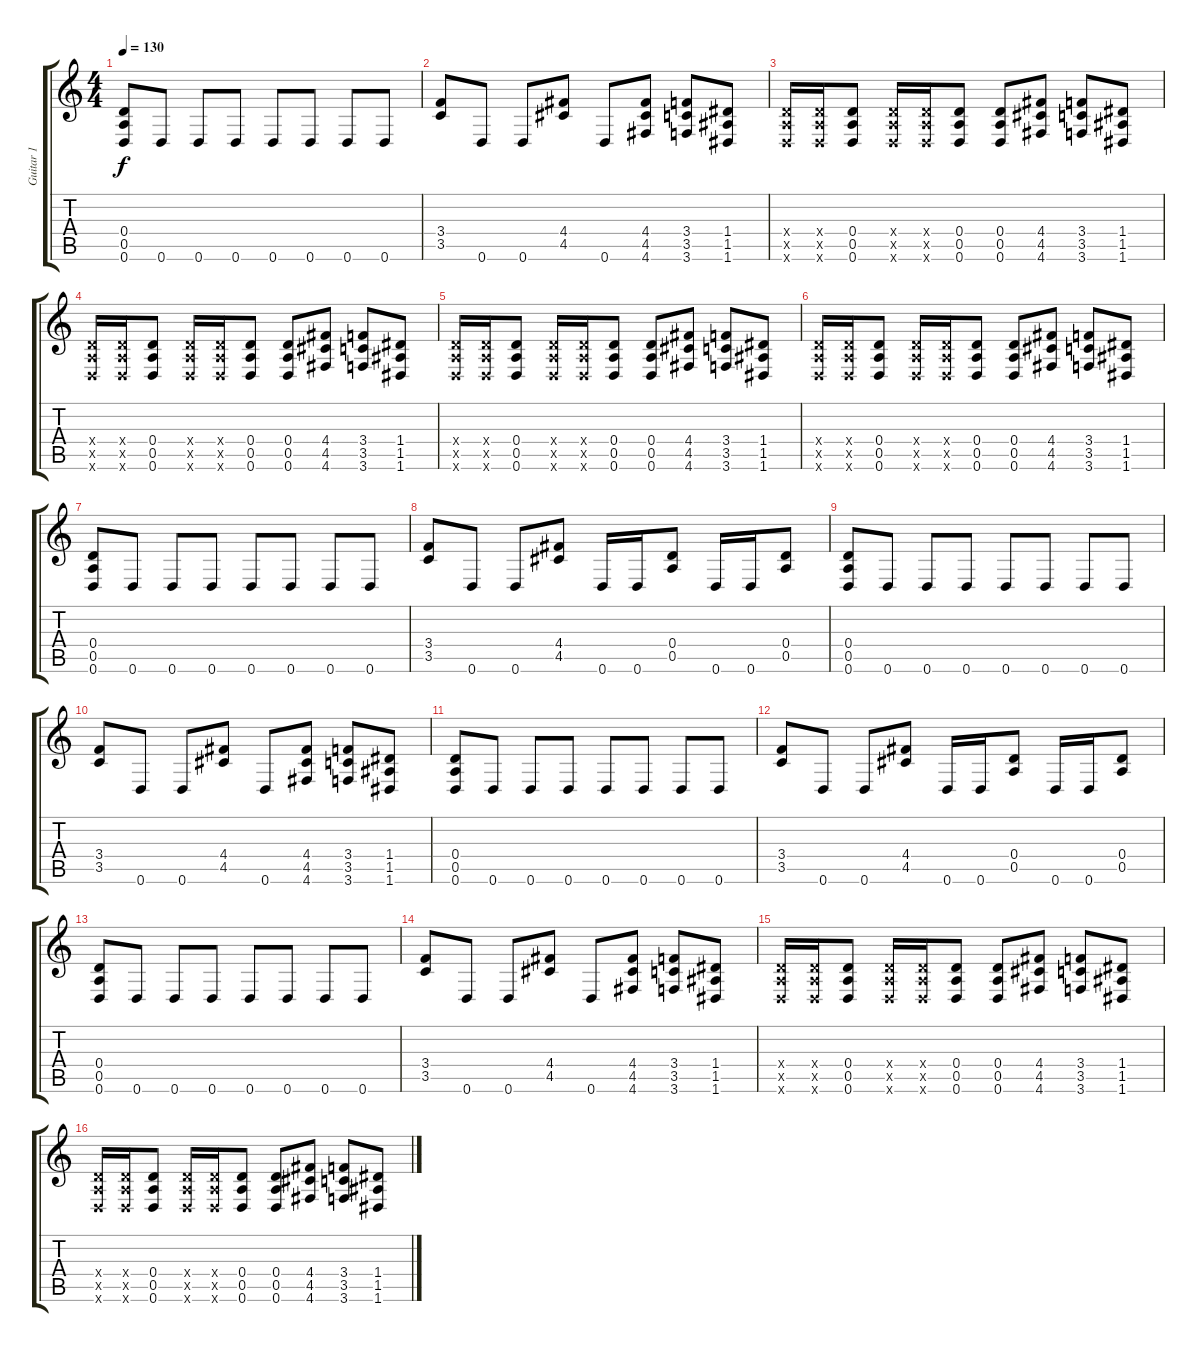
\track ("Guitar 1" "Guitar 1") {instrument distortionguitar}
\staff {score tabs}
\tuning (E4 B3 G3 D3 A2 D2) {hide}
\ts (4 4)
\tempo 130
\clef g2
\ks c
(0.4 0.5 0.6).8{dy f} 0.6.8 0.6.8 0.6.8 0.6.8 0.6.8 0.6.8 0.6.8 |
(3.4 3.5).8 0.6.8 0.6.8 (4.4 4.5).8 0.6.8 (4.4 4.5 4.6).8 (3.4 3.5 3.6).8 (1.4 1.5 1.6).8 |
(0.4{x} 0.5{x} 0.6{x}).16 (0.4{x} 0.5{x} 0.6{x}).16 (0.4 0.5 0.6).8 (0.4{x} 0.5{x} 0.6{x}).16 (0.4{x} 0.5{x} 0.6{x}).16 (0.4 0.5 0.6).8 (0.4 0.5 0.6).8 (4.4 4.5 4.6).8 (3.4 3.5 3.6).8 (1.4 1.5 1.6).8 |
(0.4{x} 0.5{x} 0.6{x}).16 (0.4{x} 0.5{x} 0.6{x}).16 (0.4 0.5 0.6).8 (0.4{x} 0.5{x} 0.6{x}).16 (0.4{x} 0.5{x} 0.6{x}).16 (0.4 0.5 0.6).8 (0.4 0.5 0.6).8 (4.4 4.5 4.6).8 (3.4 3.5 3.6).8 (1.4 1.5 1.6).8 |
(0.4{x} 0.5{x} 0.6{x}).16 (0.4{x} 0.5{x} 0.6{x}).16 (0.4 0.5 0.6).8 (0.4{x} 0.5{x} 0.6{x}).16 (0.4{x} 0.5{x} 0.6{x}).16 (0.4 0.5 0.6).8 (0.4 0.5 0.6).8 (4.4 4.5 4.6).8 (3.4 3.5 3.6).8 (1.4 1.5 1.6).8 |
(0.4{x} 0.5{x} 0.6{x}).16 (0.4{x} 0.5{x} 0.6{x}).16 (0.4 0.5 0.6).8 (0.4{x} 0.5{x} 0.6{x}).16 (0.4{x} 0.5{x} 0.6{x}).16 (0.4 0.5 0.6).8 (0.4 0.5 0.6).8 (4.4 4.5 4.6).8 (3.4 3.5 3.6).8 (1.4 1.5 1.6).8 |
(0.4 0.5 0.6).8{txt " "} 0.6.8 0.6.8 0.6.8 0.6.8 0.6.8 0.6.8 0.6.8 |
(3.4 3.5).8 0.6.8 0.6.8 (4.4 4.5).8 0.6.16 0.6.16 (0.4 0.5).8 0.6.16 0.6.16 (0.4 0.5).8 |
(0.4 0.5 0.6).8 0.6.8 0.6.8 0.6.8 0.6.8 0.6.8 0.6.8 0.6.8 |
(3.4 3.5).8 0.6.8 0.6.8 (4.4 4.5).8 0.6.8 (4.4 4.5 4.6).8 (3.4 3.5 3.6).8 (1.4 1.5 1.6).8 |
(0.4 0.5 0.6).8{txt " "} 0.6.8 0.6.8 0.6.8 0.6.8 0.6.8 0.6.8 0.6.8 |
(3.4 3.5).8 0.6.8 0.6.8 (4.4 4.5).8 0.6.16 0.6.16 (0.4 0.5).8 0.6.16 0.6.16 (0.4 0.5).8 |
(0.4 0.5 0.6).8 0.6.8 0.6.8 0.6.8 0.6.8 0.6.8 0.6.8 0.6.8 |
(3.4 3.5).8 0.6.8 0.6.8 (4.4 4.5).8 0.6.8 (4.4 4.5 4.6).8 (3.4 3.5 3.6).8 (1.4 1.5 1.6).8 |
(0.4{x} 0.5{x} 0.6{x}).16 (0.4{x} 0.5{x} 0.6{x}).16 (0.4 0.5 0.6).8 (0.4{x} 0.5{x} 0.6{x}).16 (0.4{x} 0.5{x} 0.6{x}).16 (0.4 0.5 0.6).8 (0.4 0.5 0.6).8 (4.4 4.5 4.6).8 (3.4 3.5 3.6).8 (1.4 1.5 1.6).8 |
(0.4{x} 0.5{x} 0.6{x}).16 (0.4{x} 0.5{x} 0.6{x}).16 (0.4 0.5 0.6).8 (0.4{x} 0.5{x} 0.6{x}).16 (0.4{x} 0.5{x} 0.6{x}).16 (0.4 0.5 0.6).8 (0.4 0.5 0.6).8 (4.4 4.5 4.6).8 (3.4 3.5 3.6).8 (1.4 1.5 1.6).8
